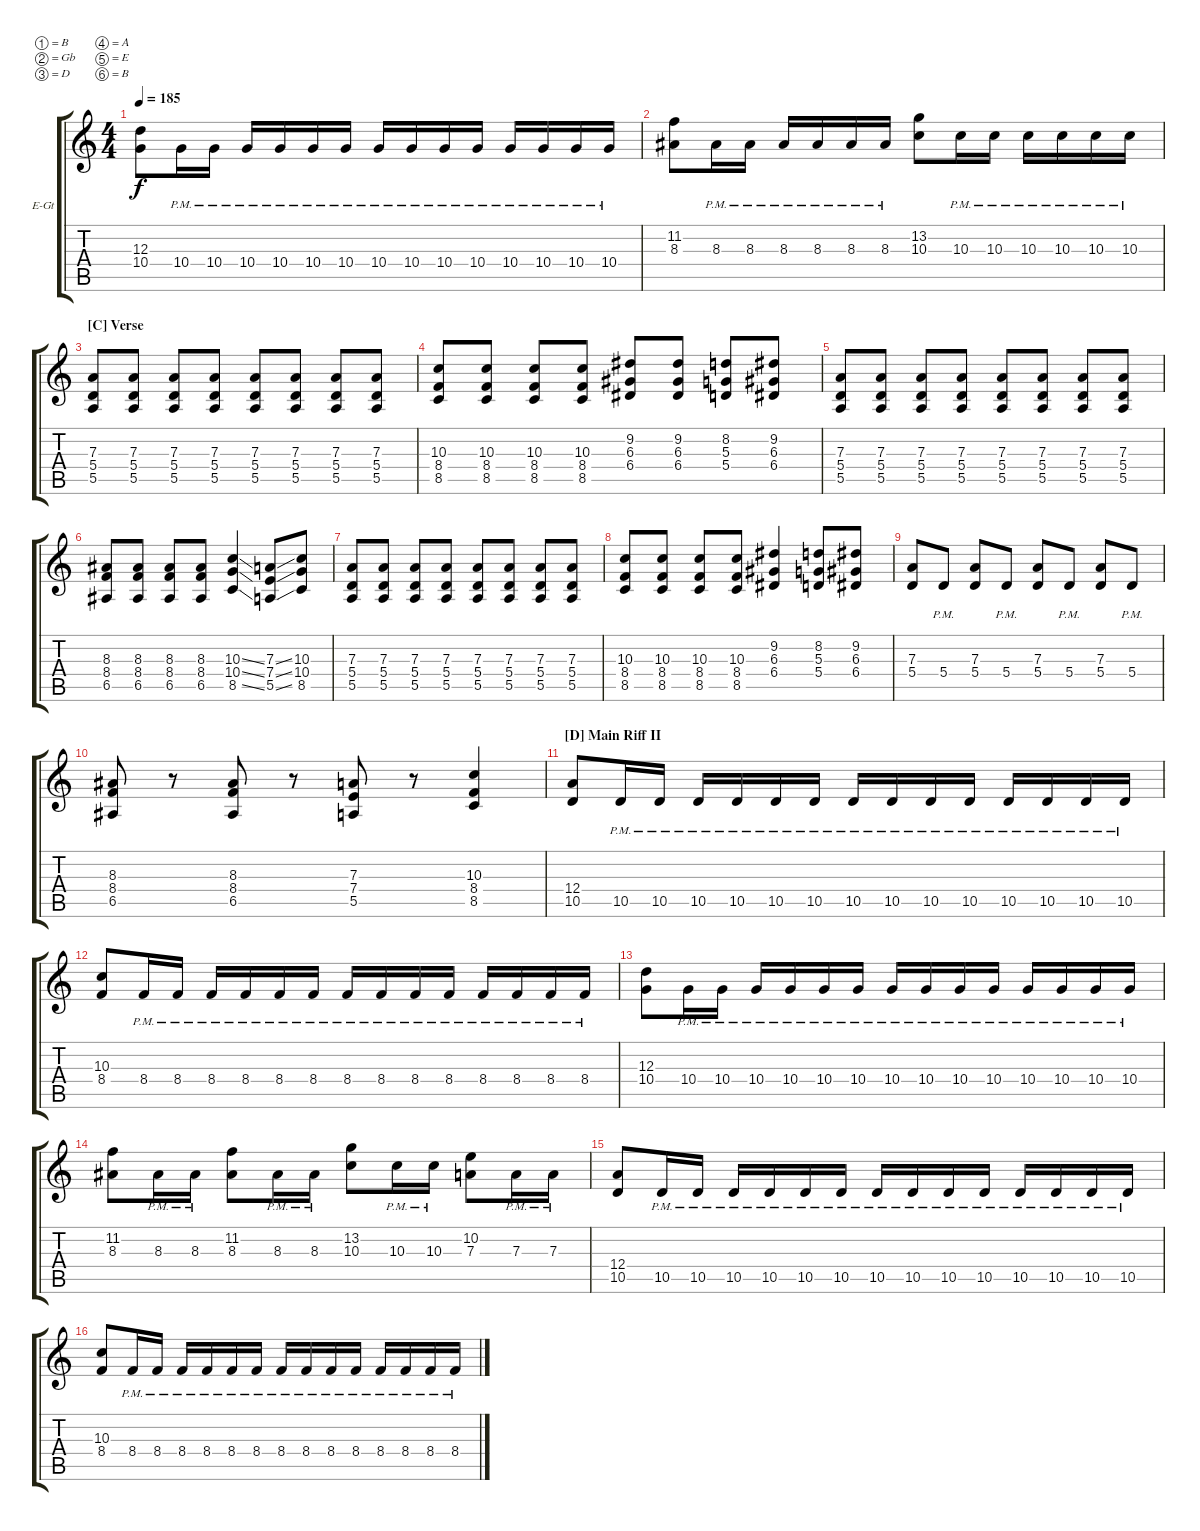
\defaultSystemsLayout 4
\bracketExtendMode groupsimilarinstruments
\firstSystemTrackNameOrientation horizontal
\otherSystemsTrackNameOrientation horizontal
\track ("B Guitar Right" "E-Gt") {instrument overdrivenguitar}
\staff {score tabs}
\tuning (B3 Gb3 D3 A2 E2 B1)
\ts (4 4)
\tempo 185
\clef g2
\scale
0.333333
\ks c
(10.4 12.3).8{dy f} 10.4{pm}.16 10.4{pm}.16 10.4{pm}.16 10.4{pm}.16 10.4{pm}.16 10.4{pm}.16 10.4{pm}.16 10.4{pm}.16 10.4{pm}.16 10.4{pm}.16 10.4{pm}.16 10.4{pm}.16 10.4{pm}.16 10.4{pm}.16 |
\scale
0.333333 (8.3 11.2).8 8.3{pm}.16 8.3{pm}.16 8.3{pm}.16 8.3{pm}.16 8.3{pm}.16 8.3{pm}.16 (13.2 10.3).8 10.3{pm}.16 10.3{pm}.16 10.3{pm}.16 10.3{pm}.16 10.3{pm}.16 10.3{pm}.16 |
\section ("C" "Verse")
\scale
0.333333 (5.5 5.4 7.3).8 (5.5 5.4 7.3).8 (5.5 5.4 7.3).8 (5.5 5.4 7.3).8 (5.5 5.4 7.3).8 (5.5 5.4 7.3).8 (5.5 5.4 7.3).8 (5.5 5.4 7.3).8 |
\scale
0.333333 (8.5 8.4 10.3).8 (8.5 8.4 10.3).8 (8.5 8.4 10.3).8 (8.5 8.4 10.3).8 (6.4 6.3 9.2).8 (6.4 6.3 9.2).8 (5.4 5.3 8.2).8 (6.4 6.3 9.2).8 |
\scale
0.333333 (5.5 5.4 7.3).8 (5.5 5.4 7.3).8 (5.5 5.4 7.3).8 (5.5 5.4 7.3).8 (5.5 5.4 7.3).8 (5.5 5.4 7.3).8 (5.5 5.4 7.3).8 (5.5 5.4 7.3).8 |
\scale
0.333333 (6.5 8.4 8.3).8 (6.5 8.4 8.3).8 (6.5 8.4 8.3).8 (6.5 8.4 8.3).8 (8.5{ss} 10.4{ss} 10.3{ss}).4 (5.5{ss} 7.4{ss} 7.3{ss}).8 (8.5 10.4 10.3).8 |
\scale
0.333333 (5.5 5.4 7.3).8 (5.5 5.4 7.3).8 (5.5 5.4 7.3).8 (5.5 5.4 7.3).8 (5.5 5.4 7.3).8 (5.5 5.4 7.3).8 (5.5 5.4 7.3).8 (5.5 5.4 7.3).8 |
\scale
0.333333 (8.5 8.4 10.3).8 (8.5 8.4 10.3).8 (8.5 8.4 10.3).8 (8.5 8.4 10.3).8 (6.4 6.3 9.2).4 (5.4 5.3 8.2).8 (6.4 6.3 9.2).8 |
\scale
0.333333 (7.3 5.4).8 5.4{pm}.8 (5.4 7.3).8 5.4{pm}.8 (5.4 7.3).8 5.4{pm}.8 (5.4 7.3).8 5.4{pm}.8 |
\scale
0.333333 (8.4 8.3 6.5).8 r.8 (8.4 8.3 6.5).8 r.8 (7.3 7.4 5.5).8 r.8 (8.4 10.3 8.5).4 |
\section ("D" "Main Riff II")
\scale
0.333333 (10.5 12.4).8 10.5{pm}.16 10.5{pm}.16 10.5{pm}.16 10.5{pm}.16 10.5{pm}.16 10.5{pm}.16 10.5{pm}.16 10.5{pm}.16 10.5{pm}.16 10.5{pm}.16 10.5{pm}.16 10.5{pm}.16 10.5{pm}.16 10.5{pm}.16 |
\scale
0.333333 (8.4 10.3).8 8.4{pm}.16 8.4{pm}.16 8.4{pm}.16 8.4{pm}.16 8.4{pm}.16 8.4{pm}.16 8.4{pm}.16 8.4{pm}.16 8.4{pm}.16 8.4{pm}.16 8.4{pm}.16 8.4{pm}.16 8.4{pm}.16 8.4{pm}.16 |
\scale
0.333333 (10.4 12.3).8 10.4{pm}.16 10.4{pm}.16 10.4{pm}.16 10.4{pm}.16 10.4{pm}.16 10.4{pm}.16 10.4{pm}.16 10.4{pm}.16 10.4{pm}.16 10.4{pm}.16 10.4{pm}.16 10.4{pm}.16 10.4{pm}.16 10.4{pm}.16 |
\scale
0.333333 (8.3 11.2).8 8.3{pm}.16 8.3{pm}.16 (11.2 8.3).8 8.3{pm}.16 8.3{pm}.16 (10.3 13.2).8 10.3{pm}.16 10.3{pm}.16 (7.3 10.2).8 7.3{pm}.16 7.3{pm}.16 |
\scale
0.333333 (10.5 12.4).8 10.5{pm}.16 10.5{pm}.16 10.5{pm}.16 10.5{pm}.16 10.5{pm}.16 10.5{pm}.16 10.5{pm}.16 10.5{pm}.16 10.5{pm}.16 10.5{pm}.16 10.5{pm}.16 10.5{pm}.16 10.5{pm}.16 10.5{pm}.16 |
\scale
0.333333 (8.4 10.3).8 8.4{pm}.16 8.4{pm}.16 8.4{pm}.16 8.4{pm}.16 8.4{pm}.16 8.4{pm}.16 8.4{pm}.16 8.4{pm}.16 8.4{pm}.16 8.4{pm}.16 8.4{pm}.16 8.4{pm}.16 8.4{pm}.16 8.4{pm}.16
